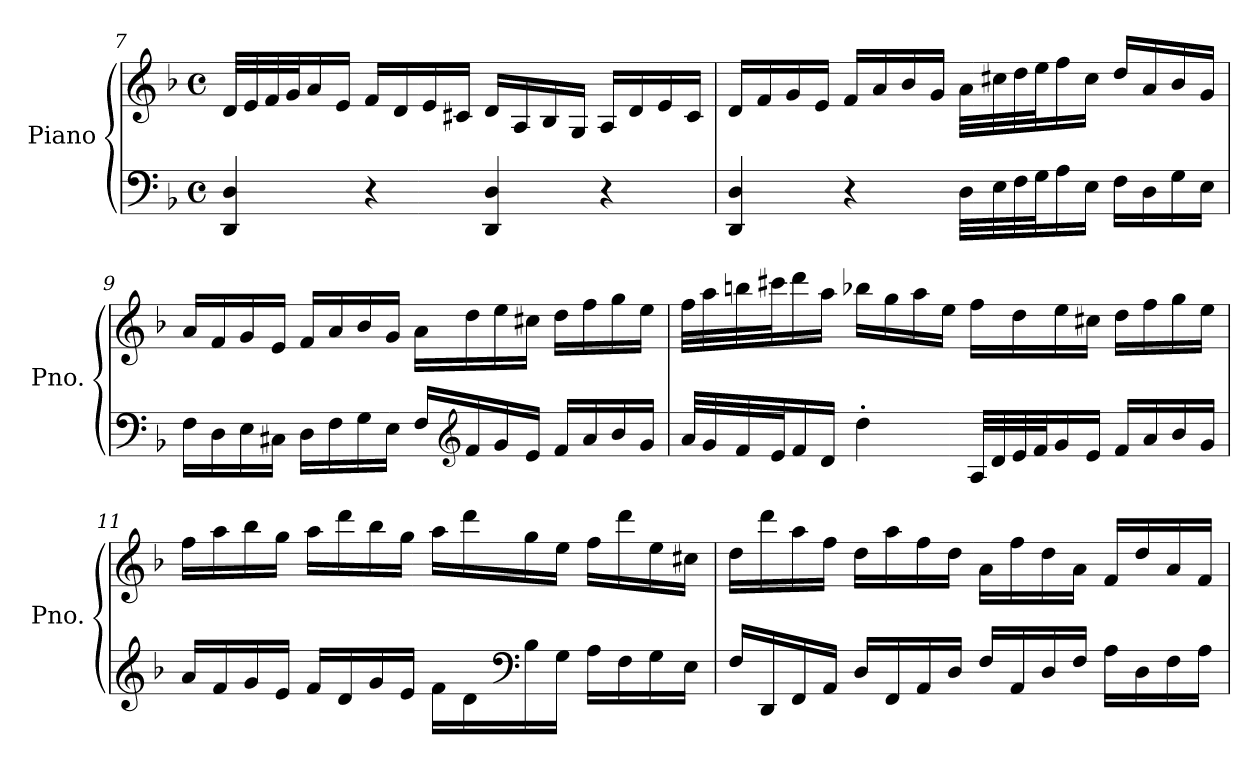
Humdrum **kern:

**kern	**kern
*part1	*part1
*staff2	*staff1
*I"Piano	*
*I'Pno.	*
*clefF4	*clefG2
*k[b-]	*k[b-]
*M4/4	*M4/4
*met(c)	*met(c)
=7	=7
4DD/ 4D/	32d/LLL
.	32e/
.	32f/
.	32g/J
.	16a/
.	16e/JJ
4r	16f/LL
.	16d/
.	16e/
.	16c#X/JJ
4DD/ 4D/	16d/LL
.	16A/
.	16B-/
.	16G/JJ
4r	16A/LL
.	16d/
.	16e/
.	16c#/JJ
=8	=8
4DD/ 4D/	16d/LL
.	16f/
.	16g/
.	16e/JJ
4r	16f/LL
.	16a/
.	16b-/
.	16g/JJ
32D\LLL	32a\LLL
32E\	32cc#X\
32F\	32dd\
32G\J	32ee\J
16A\	16ff\
16E\JJ	16cc#\JJ
16F\LL	16dd/LL
16D\	16a/
16G\	16b-/
16E\JJ	16g/JJ
=9	=9
16F\LL	16a/LL
16D\	16f/
16E\	16g/
16C#X\JJ	16e/JJ
16D\LL	16f/LL
16F\	16a/
16G\	16b-/
16E\JJ	16g/JJ
16F/LL	16a\LL
*clefG2	*
16f/	16dd\
16g/	16ee\
16e/JJ	16cc#X\JJ
16f/LL	16dd\LL
16a/	16ff\
16b-/	16gg\
16g/JJ	16ee\JJ
=10	=10
32a/LLL	32ff\LLL
32g/	32aa\
32f/	32bbn\
32e/J	32ccc#X\J
16f/	16ddd\
16d/JJ	16aa\JJ
4dd'\	16bb-X\LL
.	16gg\
.	16aa\
.	16ee\JJ
32A/LLL	16ff\LL
32d/	.
32e/	16dd\
32f/J	.
16g/	16ee\
16e/JJ	16cc#X\JJ
16f/LL	16dd\LL
16a/	16ff\
16b-/	16gg\
16g/JJ	16ee\JJ
=11	=11
16a/LL	16ff\LL
16f/	16aa\
16g/	16bb-\
16e/JJ	16gg\JJ
16f/LL	16aa\LL
16d/	16ddd\
16g/	16bb-\
16e/JJ	16gg\JJ
16f\LL	16aa\LL
16d\	16ddd\
*clefF4	*
16B-\	16gg\
16G\JJ	16ee\JJ
16A\LL	16ff\LL
16F\	16ddd\
16G\	16ee\
16E\JJ	16cc#X\JJ
=12	=12
16F/LL	16dd\LL
16DD/	16ddd\
16FF/	16aa\
16AA/JJ	16ff\JJ
16D/LL	16dd\LL
16FF/	16aa\
16AA/	16ff\
16D/JJ	16dd\JJ
16F/LL	16a\LL
16AA/	16ff\
16D/	16dd\
16F/JJ	16a\JJ
16A\LL	16f/LL
16D\	16dd/
16F\	16a/
16A\JJ	16f/JJ
=	=
*-	*-
